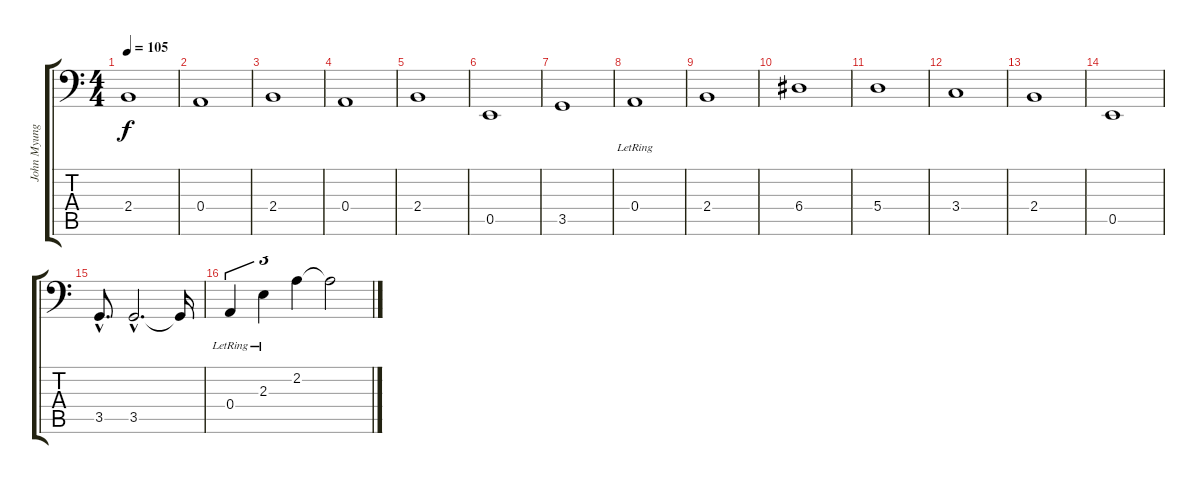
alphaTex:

\track ("John Myung" "John Myung") {instrument acousticbass}
\staff {score tabs}
\tuning (C3 G2 D2 A1 E1 B0) {hide}
\ts (4 4)
\tempo 105
\clef f4
\ks c
2.4.1{dy f} |
0.4.1 |
2.4.1 |
0.4.1 |
2.4.1 |
0.5.1 |
3.5.1 |
0.4{lr}.1 |
2.4.1 |
6.4.1 |
5.4.1 |
3.4.1 |
2.4.1 |
0.5.1 |
3.5{hac}.8{d} 3.5{hac}.2{d} 3.5{t}.16 |
0.4{lr}.4{tu (3 2)} 2.3{lr}.4{tu (3 2)} 2.2.4{tu (3 2)} 2.2{t}.2
